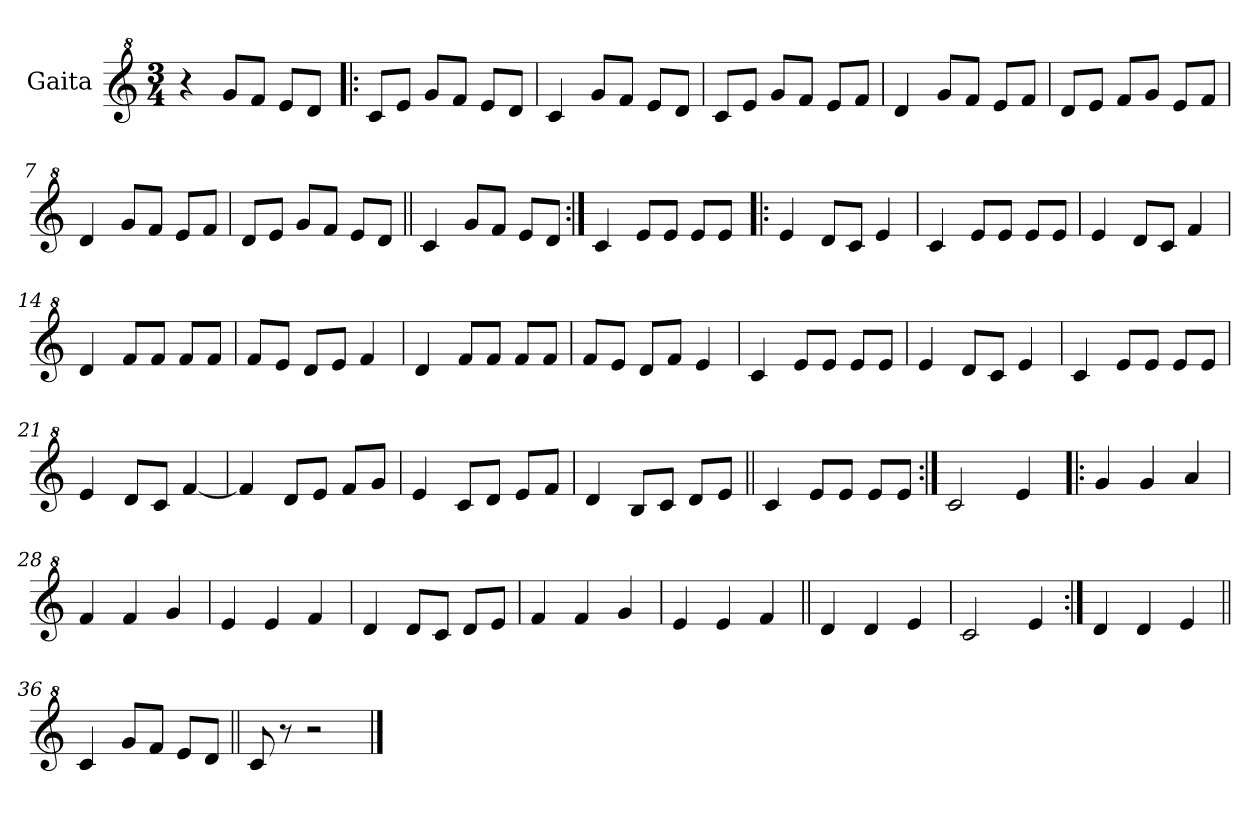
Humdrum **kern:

**kern
*part1
*staff1
*I"Gaita
*clefG^2
*k[]
*M3/4
*MM200
=1
4r
8gg/L
8ff/J
8ee/L
8dd/J
=2!|:
8cc/L
8ee/J
8gg/L
8ff/J
8ee/L
8dd/J
=3
4cc/
8gg/L
8ff/J
8ee/L
8dd/J
=4
8cc/L
8ee/J
8gg/L
8ff/J
8ee/L
8ff/J
=5
4dd/
8gg/L
8ff/J
8ee/L
8ff/J
=6
8dd/L
8ee/J
8ff/L
8gg/J
8ee/L
8ff/J
=7
4dd/
8gg/L
8ff/J
8ee/L
8ff/J
!!LO:LB:g=z
=8
8dd/L
8ee/J
8gg/L
8ff/J
8ee/L
8dd/J
=9||
4cc/
8gg/L
8ff/J
8ee/L
8dd/J
=10:|!
4cc/
8ee/L
8ee/J
8ee/L
8ee/J
=11!|:
4ee/
8dd/L
8cc/J
4ee/
=12
4cc/
8ee/L
8ee/J
8ee/L
8ee/J
=13
4ee/
8dd/L
8cc/J
4ff/
=14
4dd/
8ff/L
8ff/J
8ff/L
8ff/J
=15
8ff/L
8ee/J
8dd/L
8ee/J
4ff/
!!LO:LB:g=z
=16
4dd/
8ff/L
8ff/J
8ff/L
8ff/J
=17
8ff/L
8ee/J
8dd/L
8ff/J
4ee/
=18
4cc/
8ee/L
8ee/J
8ee/L
8ee/J
=19
4ee/
8dd/L
8cc/J
4ee/
=20
4cc/
8ee/L
8ee/J
8ee/L
8ee/J
=21
4ee/
8dd/L
8cc/J
[4ff/
=22
4ff/]
8dd/L
8ee/J
8ff/L
8gg/J
=23
4ee/
8cc/L
8dd/J
8ee/L
8ff/J
=24
4dd/
8b/L
8cc/J
8dd/L
8ee/J
!!LO:LB:g=z
=25||
4cc/
8ee/L
8ee/J
8ee/L
8ee/J
=26:|!
2cc/
4ee/
=27!|:
4gg/
4gg/
4aa/
=28
4ff/
4ff/
4gg/
=29
4ee/
4ee/
4ff/
=30
4dd/
8dd/L
8cc/J
8dd/L
8ee/J
=31
4ff/
4ff/
4gg/
=32
4ee/
4ee/
4ff/
=33||
4dd/
4dd/
4ee/
=34
2cc/
4ee/
=35:|!
4dd/
4dd/
4ee/
!!LO:LB:g=z
=36||
4cc/
8gg/L
8ff/J
8ee/L
8dd/J
=37||
8cc/
8r
2r
==
*-
